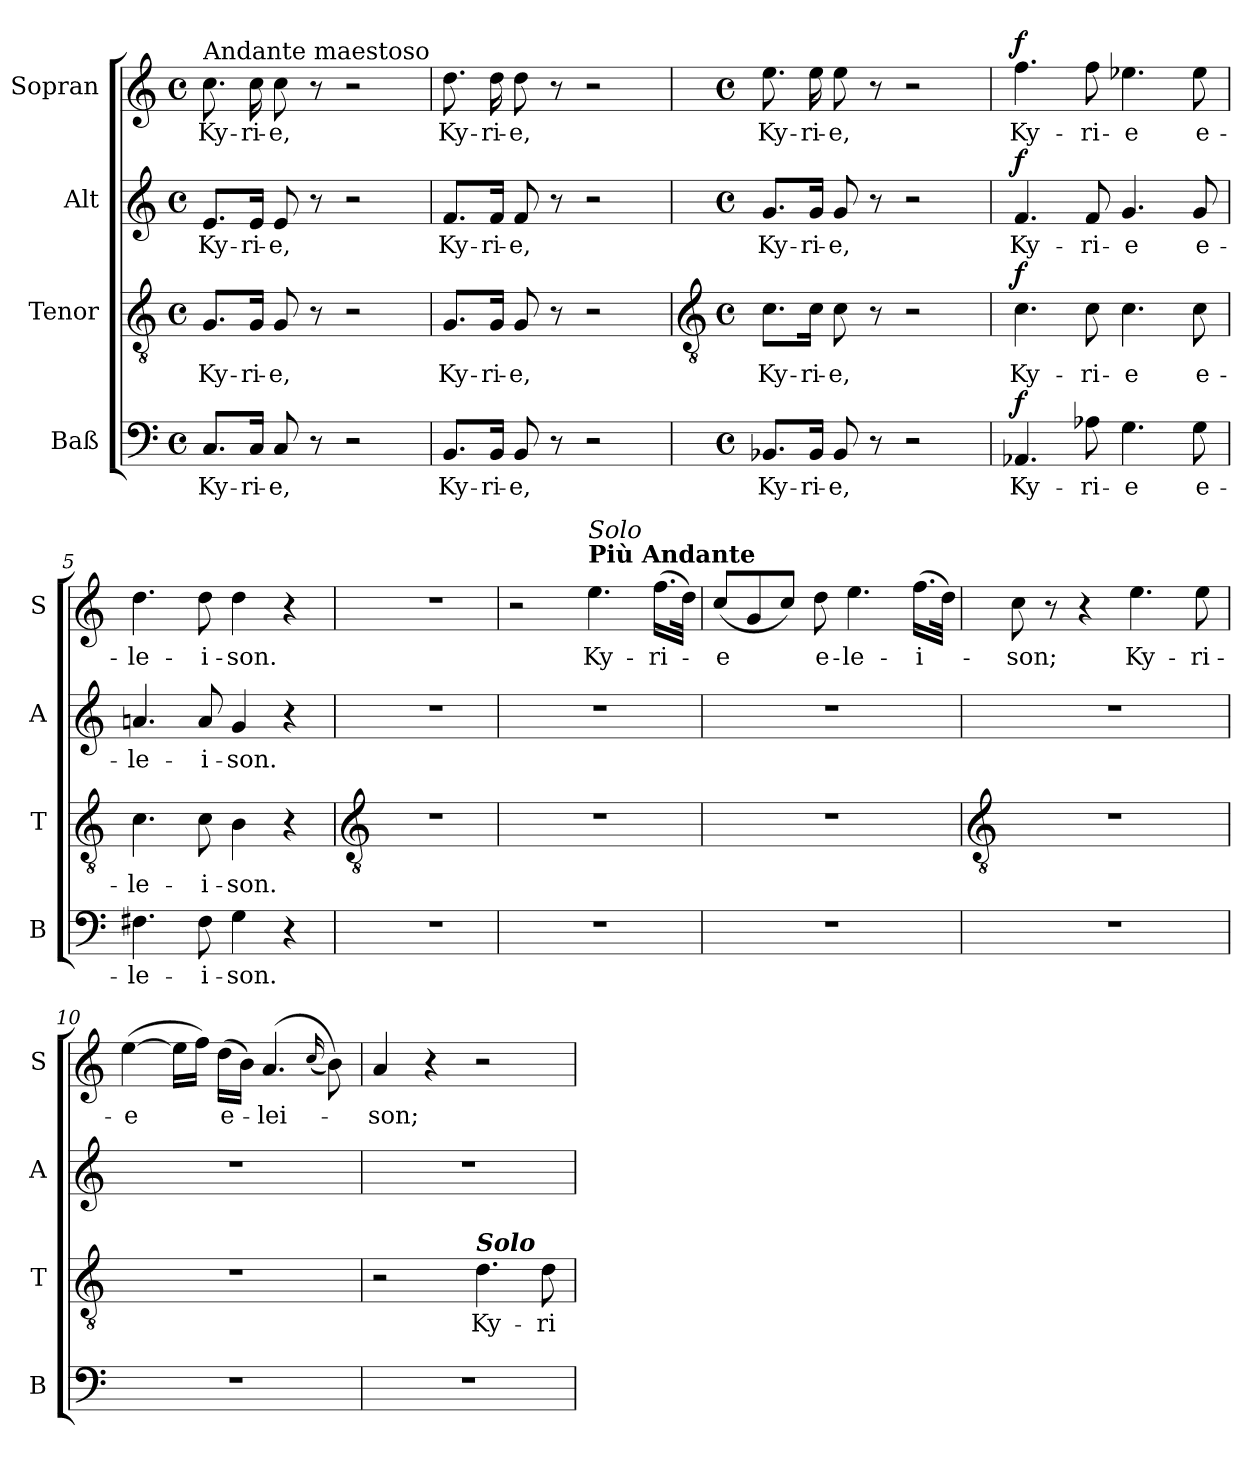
**kern	**text	**dynam	**kern	**text	**dynam	**kern	**text	**dynam	**kern	**text	**dynam
*part4	*part4	*part4	*part3	*part3	*part3	*part2	*part2	*part2	*part1	*part1	*part1
*staff4	*staff4	*staff4	*staff3	*staff3	*staff3	*staff2	*staff2	*staff2	*staff1	*staff1	*staff1
*I"Baß	*	*	*I"Tenor	*	*	*I"Alt	*	*	*I"Sopran	*	*
*I'B	*	*	*I'T	*	*	*I'A	*	*	*I'S	*	*
*clefF4	*	*	*clefGv2	*	*	*clefG2	*	*	*clefG2	*	*
*k[]	*	*	*k[]	*	*	*k[]	*	*	*k[]	*	*
*C:	*	*	*C:	*	*	*C:	*	*	*C:	*	*
*M4/4	*	*	*M4/4	*	*	*M4/4	*	*	*M4/4	*	*
*met(c)	*	*	*met(c)	*	*	*met(c)	*	*	*met(c)	*	*
=1	=1	=1	=1	=1	=1	=1	=1	=1	=1	=1	=1
!	!	!	!	!	!	!	!	!	!LO:TX:a:t=Andante maestoso	!	!
!	!LO:LY:b	!LO:DY:a	!	!LO:LY:b	!	!	!LO:LY:b	!	!	!LO:LY:b	!
!	!	!LO:DY:n=1:a	!	!	!LO:DY:a	!	!	!	!	!	!
!	!	!	!	!	!LO:DY:n=1:a	!	!	!LO:DY:a	!	!	!
!	!	!	!	!	!	!	!	!LO:DY:n=1:a	!	!	!LO:DY:a
!	!	!	!	!	!	!	!	!	!	!	!LO:DY:n=1:a
8.C/L	Ky-	p f	8.G/L	Ky-	p f	8.e/L	Ky-	p f	8.cc	Ky-	p f
!	!LO:LY:b	!	!	!LO:LY:b	!	!	!LO:LY:b	!	!	!LO:LY:b	!
16C/Jk	-ri-	.	16G/Jk	-ri-	.	16e/Jk	-ri-	.	16cc	-ri-	.
!	!LO:LY:b	!	!	!LO:LY:b	!	!	!LO:LY:b	!	!	!LO:LY:b	!
8C	-e,	.	8G	-e,	.	8e	-e,	.	8cc	-e,	.
8r	.	.	8r	.	.	8r	.	.	8r	.	.
2r	.	.	2r	.	.	2r	.	.	2r	.	.
=2	=2	=2	=2	=2	=2	=2	=2	=2	=2	=2	=2
!	!LO:LY:b	!LO:DY:a	!	!LO:LY:b	!	!	!LO:LY:b	!	!	!LO:LY:b	!
!	!	!LO:DY:n=1:a	!	!	!LO:DY:a	!	!	!	!	!	!
!	!	!	!	!	!LO:DY:n=1:a	!	!	!LO:DY:a	!	!	!
!	!	!	!	!	!	!	!	!LO:DY:n=1:a	!	!	!LO:DY:a
!	!	!	!	!	!	!	!	!	!	!	!LO:DY:n=1:a
8.BB/L	Ky-	p f	8.G/L	Ky-	p f	8.f/L	Ky-	p f	8.dd	Ky-	p f
!	!LO:LY:b	!	!	!LO:LY:b	!	!	!LO:LY:b	!	!	!LO:LY:b	!
16BB/Jk	-ri-	.	16G/Jk	-ri-	.	16f/Jk	-ri-	.	16dd	-ri-	.
!	!LO:LY:b	!	!	!LO:LY:b	!	!	!LO:LY:b	!	!	!LO:LY:b	!
8BB	-e,	.	8G	-e,	.	8f	-e,	.	8dd	-e,	.
8r	.	.	8r	.	.	8r	.	.	8r	.	.
2r	.	.	2r	.	.	2r	.	.	2r	.	.
!!LO:LB:g=z
=3	=3	=3	=3	=3	=3	=3	=3	=3	=3	=3	=3
*	*	*	*clefGv2	*	*	*	*	*	*	*	*
*M4/4	*	*	*M4/4	*	*	*M4/4	*	*	*M4/4	*	*
*met(c)	*	*	*met(c)	*	*	*met(c)	*	*	*met(c)	*	*
!	!LO:LY:b	!LO:DY:a	!	!LO:LY:b	!	!	!LO:LY:b	!	!	!LO:LY:b	!
!	!	!LO:DY:n=1:a	!	!	!LO:DY:a	!	!	!	!	!	!
!	!	!	!	!	!LO:DY:n=1:a	!	!	!LO:DY:a	!	!	!
!	!	!	!	!	!	!	!	!LO:DY:n=1:a	!	!	!LO:DY:a
!	!	!	!	!	!	!	!	!	!	!	!LO:DY:n=1:a
8.BB-X/L	Ky-	p f	8.c\L	Ky-	p f	8.g/L	Ky-	p f	8.ee	Ky-	p f
!	!LO:LY:b	!	!	!LO:LY:b	!	!	!LO:LY:b	!	!	!LO:LY:b	!
16BB-/Jk	-ri-	.	16c\Jk	-ri-	.	16g/Jk	-ri-	.	16ee	-ri-	.
!	!LO:LY:b	!	!	!LO:LY:b	!	!	!LO:LY:b	!	!	!LO:LY:b	!
8BB-	-e,	.	8c	-e,	.	8g	-e,	.	8ee	-e,	.
8r	.	.	8r	.	.	8r	.	.	8r	.	.
2r	.	.	2r	.	.	2r	.	.	2r	.	.
=4	=4	=4	=4	=4	=4	=4	=4	=4	=4	=4	=4
!	!LO:LY:b	!LO:DY:a	!	!LO:LY:b	!LO:DY:a	!	!LO:LY:b	!LO:DY:a	!	!LO:LY:b	!LO:DY:a
4.AA-X	Ky-	f	4.c	Ky-	f	4.f	Ky-	f	4.ff	Ky-	f
!	!LO:LY:b	!	!	!LO:LY:b	!	!	!LO:LY:b	!	!	!LO:LY:b	!
8A-X	-ri-	.	8c	-ri-	.	8f	-ri-	.	8ff	-ri-	.
!	!LO:LY:b	!	!	!LO:LY:b	!	!	!LO:LY:b	!	!	!LO:LY:b	!
4.G	-e	.	4.c	-e	.	4.g	-e	.	4.ee-X	-e	.
!	!LO:LY:b	!	!	!LO:LY:b	!	!	!LO:LY:b	!	!	!LO:LY:b	!
8G	e-	.	8c	e-	.	8g	e-	.	8ee-	e-	.
=5	=5	=5	=5	=5	=5	=5	=5	=5	=5	=5	=5
!	!LO:LY:b	!	!	!LO:LY:b	!	!	!LO:LY:b	!	!	!LO:LY:b	!
4.F#X	-le-	.	4.c	-le-	.	4.an	-le-	.	4.dd	-le-	.
!	!LO:LY:b	!	!	!LO:LY:b	!	!	!LO:LY:b	!	!	!LO:LY:b	!
8F#	-i-	.	8c	-i-	.	8a	-i-	.	8dd	-i-	.
!	!LO:LY:b	!	!	!LO:LY:b	!	!	!LO:LY:b	!	!	!LO:LY:b	!
4G	-son.	.	4B	-son.	.	4g	-son.	.	4dd	-son.	.
4r	.	.	4r	.	.	4r	.	.	4r	.	.
!!LO:LB:g=z
=6	=6	=6	=6	=6	=6	=6	=6	=6	=6	=6	=6
*	*	*	*clefGv2	*	*	*	*	*	*	*	*
1r	.	.	1r	.	.	1r	.	.	1r	.	.
=7	=7	=7	=7	=7	=7	=7	=7	=7	=7	=7	=7
1r	.	.	1r	.	.	1r	.	.	2r	.	.
!	!	!	!	!	!	!	!	!	!LO:TX:a:B:t=Più Andante	!	!
!	!	!	!	!	!	!	!	!	!LO:TX:a:i:t=Solo	!	!
!	!	!	!	!	!	!	!	!	!	!LO:LY:b	!
.	.	.	.	.	.	.	.	.	4.ee	Ky-	.
!	!	!	!	!	!	!	!	!	!	!LO:LY:b	!
.	.	.	.	.	.	.	.	.	(>16.ffLL	-ri-	.
.	.	.	.	.	.	.	.	.	32ddJJ)	.	.
=8	=8	=8	=8	=8	=8	=8	=8	=8	=8	=8	=8
!	!	!	!	!	!	!	!	!	!	!LO:LY:b	!
1r	.	.	1r	.	.	1r	.	.	(<8ccL	-e	.
.	.	.	.	.	.	.	.	.	8g	.	.
.	.	.	.	.	.	.	.	.	8ccJ)	.	.
!	!	!	!	!	!	!	!	!	!	!LO:LY:b	!
.	.	.	.	.	.	.	.	.	8dd	e-	.
!	!	!	!	!	!	!	!	!	!	!LO:LY:b	!
.	.	.	.	.	.	.	.	.	4.ee	-le-	.
!	!	!	!	!	!	!	!	!	!	!LO:LY:b	!
.	.	.	.	.	.	.	.	.	(>16.ffLL	-i-	.
.	.	.	.	.	.	.	.	.	32ddJJ)	.	.
!!LO:LB:g=z
=9	=9	=9	=9	=9	=9	=9	=9	=9	=9	=9	=9
*	*	*	*clefGv2	*	*	*	*	*	*	*	*
!	!	!	!	!	!	!	!	!	!	!LO:LY:b	!
1r	.	.	1r	.	.	1r	.	.	8cc	-son;	.
.	.	.	.	.	.	.	.	.	8r	.	.
.	.	.	.	.	.	.	.	.	4r	.	.
!	!	!	!	!	!	!	!	!	!	!LO:LY:b	!
.	.	.	.	.	.	.	.	.	4.ee	Ky-	.
!	!	!	!	!	!	!	!	!	!	!LO:LY:b	!
.	.	.	.	.	.	.	.	.	8ee	-ri-	.
=10	=10	=10	=10	=10	=10	=10	=10	=10	=10	=10	=10
!	!	!	!	!	!	!	!	!	!	!LO:LY:b	!
1r	.	.	1r	.	.	1r	.	.	(>[4ee	-e	.
.	.	.	.	.	.	.	.	.	16eeLL]	.	.
.	.	.	.	.	.	.	.	.	16ffJJ)	.	.
!	!	!	!	!	!	!	!	!	!	!LO:LY:b	!
.	.	.	.	.	.	.	.	.	(>16ddLL	e-	.
.	.	.	.	.	.	.	.	.	16bJJ)	.	.
!	!	!	!	!	!	!	!	!	!	!LO:LY:b	!
.	.	.	.	.	.	.	.	.	(<4.a	-lei-	.
.	.	.	.	.	.	.	.	.	(>16qqcc/	.	.
.	.	.	.	.	.	.	.	.	8b))	.	.
=11	=11	=11	=11	=11	=11	=11	=11	=11	=11	=11	=11
!	!	!	!	!	!	!	!	!	!	!LO:LY:b	!
1r	.	.	2r	.	.	1r	.	.	4a	-son;	.
.	.	.	.	.	.	.	.	.	4r	.	.
!	!	!	!LO:TX:a:Bi:t=Solo	!	!	!	!	!	!	!	!
!	!	!	!	!LO:LY:b	!	!	!	!	!	!	!
.	.	.	4.d	Ky-	.	.	.	.	2r	.	.
!	!	!	!	!LO:LY:b	!	!	!	!	!	!	!
.	.	.	8d	-ri-	.	.	.	.	.	.	.
=	=	=	=	=	=	=	=	=	=	=	=
*-	*-	*-	*-	*-	*-	*-	*-	*-	*-	*-	*-
